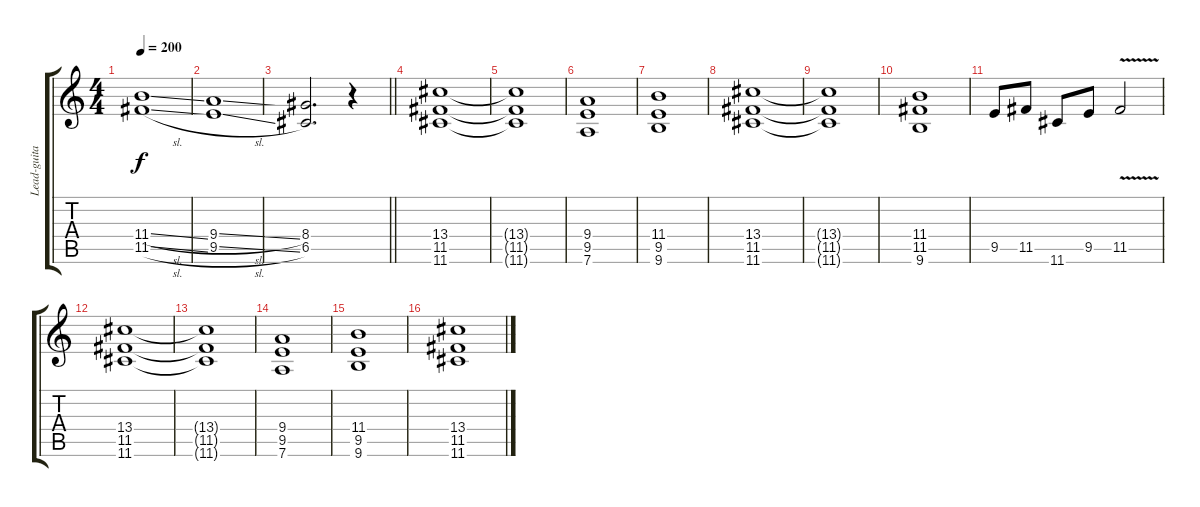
\track ("Lead-guitar" "Lead-guita") {instrument distortionguitar}
\staff {score tabs}
\tuning (D4 A3 F3 C3 G2 D2) {hide}
\ts (4 4)
\tempo 200
\clef g2
\ks c
(11.4{sl} 11.5{sl}).1{dy f} |
(9.4{sl} 9.5{sl}).1 |
\barLineRight lightlight
(8.4 6.5).2{d} r.4 |
(13.4 11.5 11.6).1 |
(13.4{t} 11.5{t} 11.6{t}).1 |
(9.4 9.5 7.6).1 |
(11.4 9.5 9.6).1 |
(13.4 11.5 11.6).1 |
(13.4{t} 11.5{t} 11.6{t}).1 |
(11.4 11.5 9.6).1 |
9.5.8 11.5.8 11.6.8 9.5.8 11.5{v}.2 |
(13.4 11.5 11.6).1 |
(13.4{t} 11.5{t} 11.6{t}).1 |
(9.4 9.5 7.6).1 |
(11.4 9.5 9.6).1 |
(13.4 11.5 11.6).1
